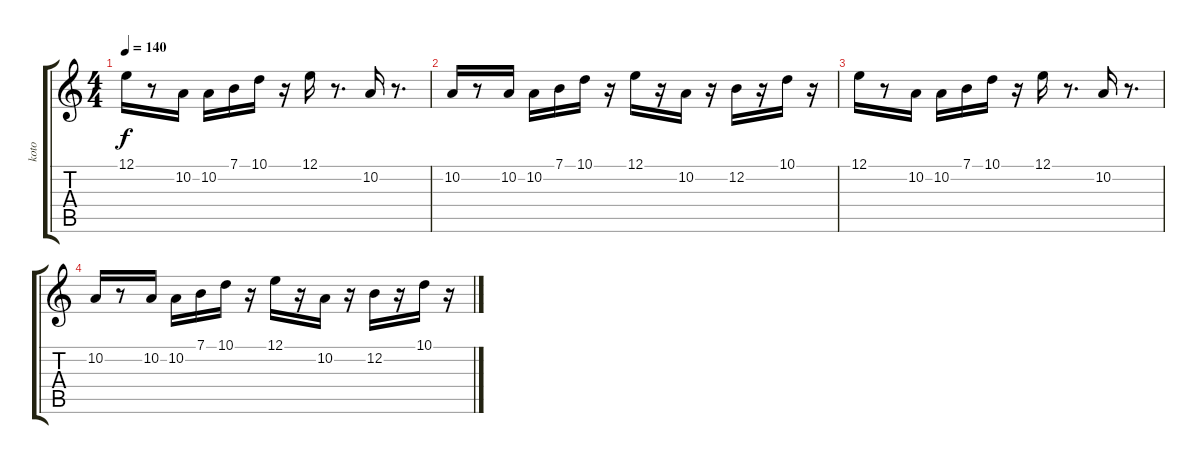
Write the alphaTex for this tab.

\track ("koto" "koto") {instrument shamisen}
\staff {score tabs}
\tuning (E4 B3 G3 D3 A2 E2) {hide}
\ts (4 4)
\tempo 140
\clef g2
\ks c
12.1.16{dy f volume 8} r.8 10.2.16{volume 7} 10.2.16{volume 7} 7.1.16{volume 7} 10.1.16{volume 7} r.16 12.1.16{volume 7} r.8{d} 10.2.16{volume 6} r.8{d} |
10.2.16{volume 6} r.8 10.2.16{volume 5} 10.2.16{volume 5} 7.1.16{volume 5} 10.1.16{volume 5} r.16 12.1.16{volume 5} r.16 10.2.16{volume 4} r.16 12.2.16{volume 4} r.16 10.1.16{volume 4} r.16 |
12.1.16{volume 4} r.8 10.2.16{volume 4} 10.2.16{volume 3} 7.1.16{volume 3} 10.1.16{volume 3} r.16 12.1.16{volume 3} r.8{d} 10.2.16{volume 2} r.8{d} |
10.2.16{volume 2} r.8 10.2.16{volume 2} 10.2.16{volume 2} 7.1.16{volume 1} 10.1.16{volume 1} r.16 12.1.16{volume 1} r.16 10.2.16{volume 1} r.16 12.2.16{volume 0} r.16 10.1.16{volume 0} r.16
